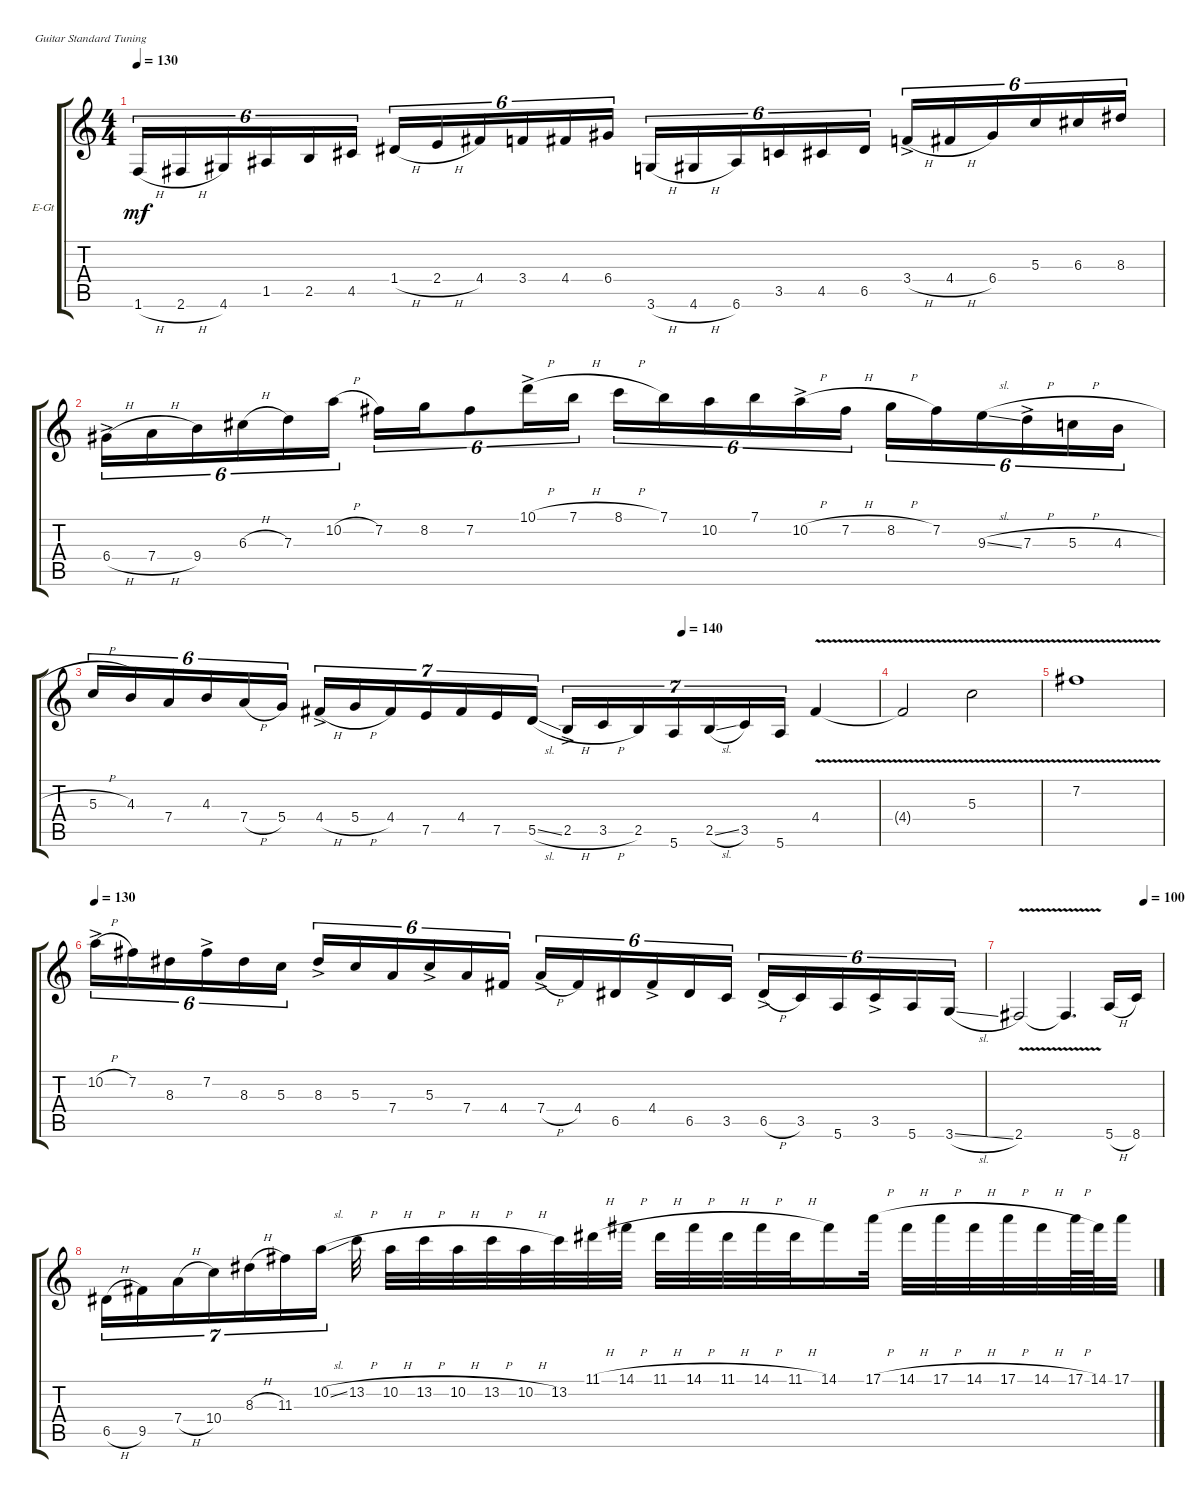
\defaultSystemsLayout 4
\bracketExtendMode groupsimilarinstruments
\firstSystemTrackNameOrientation horizontal
\otherSystemsTrackNameOrientation horizontal
\track ("Electric Guitar" "E-Gt") {instrument distortionguitar}
\staff {score tabs}
\tuning (E4 B3 G3 D3 A2 E2)
\ts (4 4)
\tempo 130
\clef g2
\ks c
1.6{h}.16{tu (6 4) dy mf} 2.6{h}.16{tu (6 4)} 4.6.16{tu (6 4)} 1.5.16{tu (6 4)} 2.5.16{tu (6 4)} 4.5.16{tu (6 4)} 1.4{h}.16{tu (6 4)} 2.4{h}.16{tu (6 4)} 4.4.16{tu (6 4)} 3.4.16{tu (6 4)} 4.4.16{tu (6 4)} 6.4.16{tu (6 4)} 3.6{h}.16{tu (6 4)} 4.6{h}.16{tu (6 4)} 6.6.16{tu (6 4)} 3.5.16{tu (6 4)} 4.5.16{tu (6 4)} 6.5.16{tu (6 4)} 3.4{h ac}.16{tu (6 4)} 4.4{h}.16{tu (6 4)} 6.4.16{tu (6 4)} 5.3.16{tu (6 4)} 6.3.16{tu (6 4)} 8.3.16{tu (6 4)} |
6.4{h ac}.16{tu (6 4)} 7.4{h}.16{tu (6 4)} 9.4.16{tu (6 4)} 6.3{h}.16{tu (6 4)} 7.3.16{tu (6 4)} 10.2{h}.16{tu (6 4)} 7.2.16{tu (6 4)} 8.2.16{tu (6 4)} 7.2.8{tu (6 4)} 10.1{h ac}.16{tu (6 4)} 7.1{h}.16{tu (6 4)} 8.1{h}.16{tu (6 4)} 7.1.16{tu (6 4)} 10.2.16{tu (6 4)} 7.1.16{tu (6 4)} 10.2{h ac}.16{tu (6 4)} 7.2{h}.16{tu (6 4)} 8.2{h}.16{tu (6 4)} 7.2.16{tu (6 4)} 9.3{sl}.16{tu (6 4)} 7.3{h ac}.16{tu (6 4)} 5.3{h}.16{tu (6 4)} 4.3{h}.16{tu (6 4)} |
\tempo (140 0.75)
5.3{h}.16{tu (6 4)} 4.3.16{tu (6 4)} 7.4.16{tu (6 4)} 4.3.16{tu (6 4)} 7.4{h}.16{tu (6 4)} 5.4.16{tu (6 4)} 4.4{h ac}.16{tu (7 4)} 5.4{h}.16{tu (7 4)} 4.4.16{tu (7 4)} 7.5.16{tu (7 4)} 4.4.16{tu (7 4)} 7.5.16{tu (7 4)} 5.5{sl}.16{tu (7 4)} 2.5{h ac}.16{tu (7 4)} 3.5{h}.16{tu (7 4)} 2.5.16{tu (7 4)} 5.6.16{tu (7 4)} 2.5{sl}.16{tu (7 4)} 3.5.16{tu (7 4)} 5.6.16{tu (7 4)} 4.4{v}.4 |
4.4{t}.2 5.3{v}.2 |
7.2{v}.1 |
\tempo 130
10.2{h ac}.16{tu (6 4)} 7.2.16{tu (6 4)} 8.3.16{tu (6 4)} 7.2{ac}.16{tu (6 4)} 8.3.16{tu (6 4)} 5.3.16{tu (6 4)} 8.3{ac}.16{tu (6 4)} 5.3.16{tu (6 4)} 7.4.16{tu (6 4)} 5.3{ac}.16{tu (6 4)} 7.4.16{tu (6 4)} 4.4.16{tu (6 4)} 7.4{h ac}.16{tu (6 4)} 4.4.16{tu (6 4)} 6.5.16{tu (6 4)} 4.4{ac}.16{tu (6 4)} 6.5.16{tu (6 4)} 3.5.16{tu (6 4)} 6.5{h ac}.16{tu (6 4)} 3.5.16{tu (6 4)} 5.6.16{tu (6 4)} 3.5{ac}.16{tu (6 4)} 5.6.16{tu (6 4)} 3.6{sl}.16{tu (6 4)} |
\tempo (100 0.875)
2.6{v}.2 2.6{v t}.4{d} 5.6{h}.16 8.6.16 |
6.5{h}.16{tu (7 4)} 9.5.16{tu (7 4)} 7.4{h}.16{tu (7 4)} 10.4.16{tu (7 4)} 8.3{h}.16{tu (7 4)} 11.3.16{tu (7 4)} 10.2{sl}.16{tu (7 4)} 13.2{h}.32 10.2{h}.32 13.2{h}.32 10.2{h}.32 13.2{h}.32 10.2{h}.32 13.2.32 11.1{h}.32 14.1{h}.32 11.1{h}.32 14.1{h}.32 11.1{h}.32 14.1{h}.32 11.1{h}.32 14.1.16 17.1{h}.32 14.1{h}.32 17.1{h}.32 14.1{h}.32 17.1{h}.32 14.1{h}.32 17.1{h}.64 14.1.64 17.1.32
